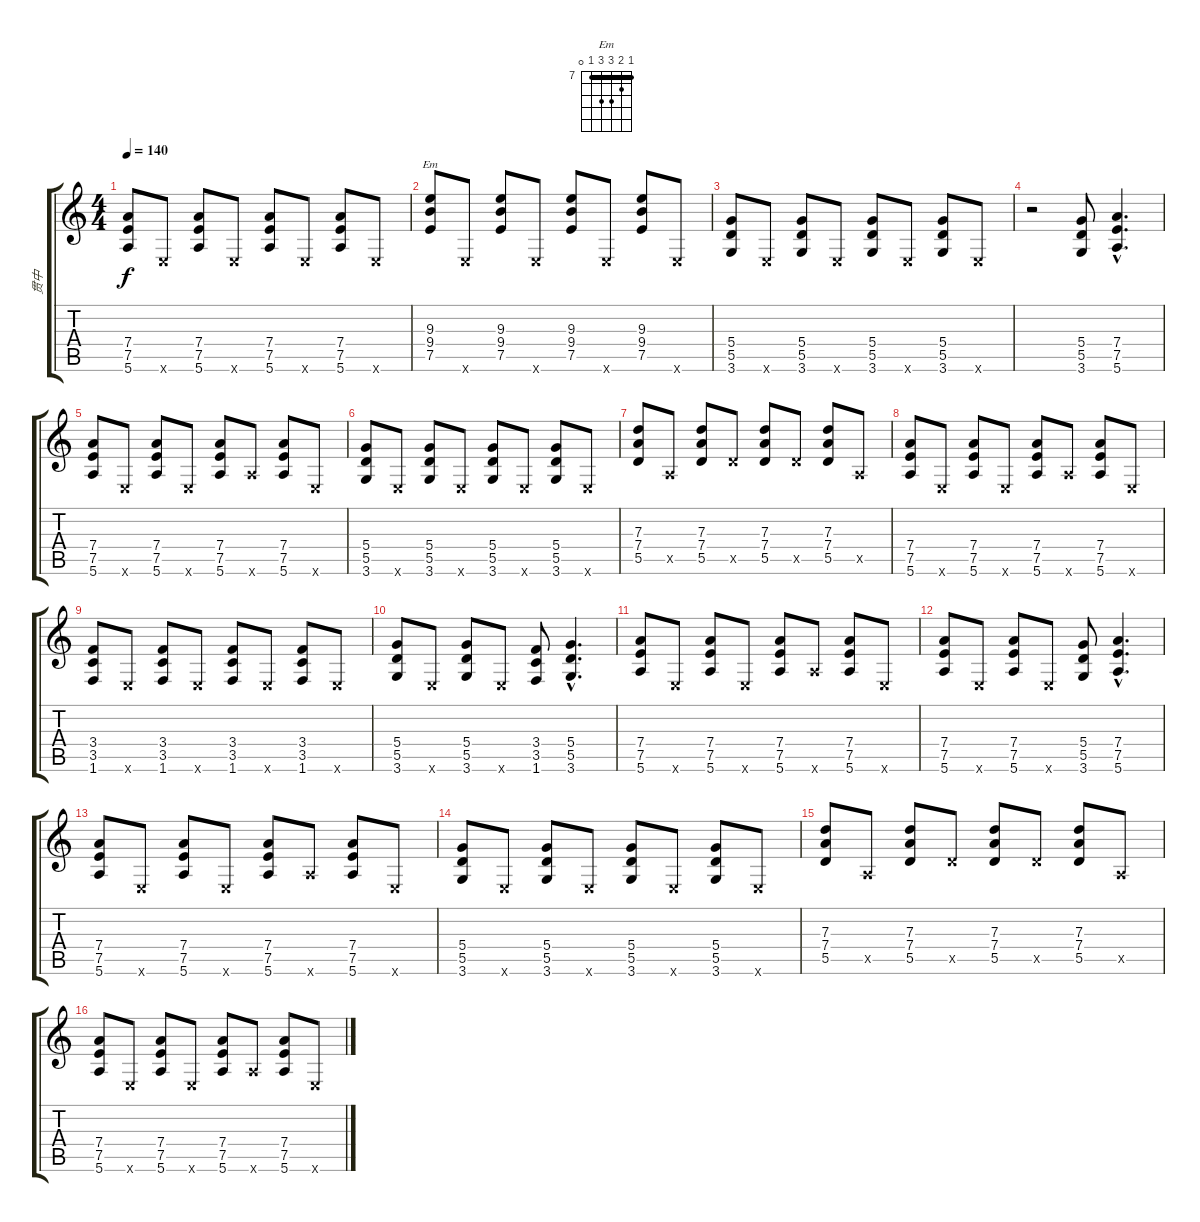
\track ("贯中" "贯中") {instrument distortionguitar}
\staff {score tabs}
\tuning (E4 B3 G3 D3 A2 E2) {hide}
\chord ("Em" 7 8 9 9 7 0) {firstfret 7 barre 7}
\ts (4 4)
\tempo 140
\clef g2
\ks c
(7.4 7.5 5.6).8{dy f} 0.6{x}.8 (7.4 7.5 5.6).8 0.6{x}.8 (7.4 7.5 5.6).8 0.6{x}.8 (7.4 7.5 5.6).8 0.6{x}.8 |
(9.3 9.4 7.5).8{ch "Em"} 0.6{x}.8 (9.3 9.4 7.5).8 0.6{x}.8 (9.3 9.4 7.5).8 0.6{x}.8 (9.3 9.4 7.5).8 0.6{x}.8 |
(5.4 5.5 3.6).8 0.6{x}.8 (5.4 5.5 3.6).8 0.6{x}.8 (5.4 5.5 3.6).8 0.6{x}.8 (5.4 5.5 3.6).8 0.6{x}.8 |
r.2 (5.4 5.5 3.6).8 (7.4{hac} 7.5{hac} 5.6{hac}).4{d} |
(7.4 7.5 5.6).8 0.6{x}.8 (7.4 7.5 5.6).8 0.6{x}.8 (7.4 7.5 5.6).8 5.6{x}.8 (7.4 7.5 5.6).8 0.6{x}.8 |
(5.4 5.5 3.6).8 0.6{x}.8 (5.4 5.5 3.6).8 0.6{x}.8 (5.4 5.5 3.6).8 0.6{x}.8 (5.4 5.5 3.6).8 0.6{x}.8 |
(7.3 7.4 5.5).8 0.5{x}.8 (7.3 7.4 5.5).8 5.5{x}.8 (7.3 7.4 5.5).8 5.5{x}.8 (7.3 7.4 5.5).8 0.5{x}.8 |
(7.4 7.5 5.6).8 0.6{x}.8 (7.4 7.5 5.6).8 0.6{x}.8 (7.4 7.5 5.6).8 5.6{x}.8 (7.4 7.5 5.6).8 0.6{x}.8 |
(3.4 3.5 1.6).8 0.6{x}.8 (3.4 3.5 1.6).8 0.6{x}.8 (3.4 3.5 1.6).8 0.6{x}.8 (3.4 3.5 1.6).8 0.6{x}.8 |
(5.4 5.5 3.6).8 0.6{x}.8 (5.4 5.5 3.6).8 0.6{x}.8 (3.4 3.5 1.6).8 (5.4{hac} 5.5{hac} 3.6{hac}).4{d} |
(7.4 7.5 5.6).8 0.6{x}.8 (7.4 7.5 5.6).8 0.6{x}.8 (7.4 7.5 5.6).8 5.6{x}.8 (7.4 7.5 5.6).8 0.6{x}.8 |
(7.4 7.5 5.6).8 0.6{x}.8 (7.4 7.5 5.6).8 0.6{x}.8 (5.4 5.5 3.6).8 (7.4{hac} 7.5{hac} 5.6{hac}).4{d} |
(7.4 7.5 5.6).8 0.6{x}.8 (7.4 7.5 5.6).8 0.6{x}.8 (7.4 7.5 5.6).8 5.6{x}.8 (7.4 7.5 5.6).8 0.6{x}.8 |
(5.4 5.5 3.6).8 0.6{x}.8 (5.4 5.5 3.6).8 0.6{x}.8 (5.4 5.5 3.6).8 0.6{x}.8 (5.4 5.5 3.6).8 0.6{x}.8 |
(7.3 7.4 5.5).8 0.5{x}.8 (7.3 7.4 5.5).8 5.5{x}.8 (7.3 7.4 5.5).8 5.5{x}.8 (7.3 7.4 5.5).8 0.5{x}.8 |
(7.4 7.5 5.6).8 0.6{x}.8 (7.4 7.5 5.6).8 0.6{x}.8 (7.4 7.5 5.6).8 5.6{x}.8 (7.4 7.5 5.6).8 0.6{x}.8
